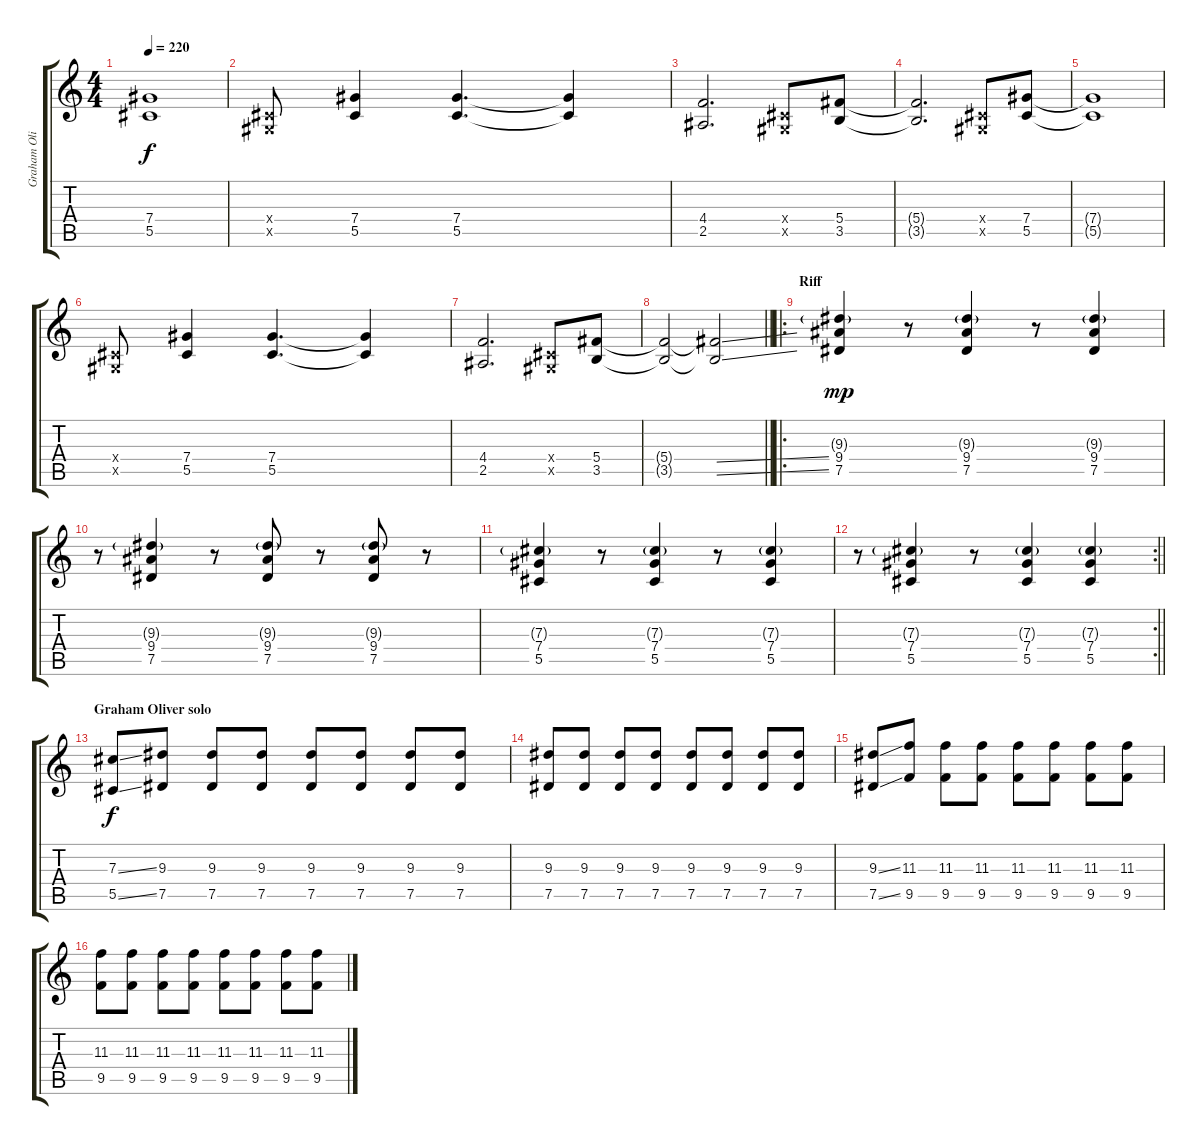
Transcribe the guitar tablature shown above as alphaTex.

\track ("Graham Oliver" "Graham Oli") {instrument distortionguitar}
\staff {score tabs}
\tuning (Eb4 Bb3 Gb3 Db3 Ab2 Eb2) {hide}
\ts (4 4)
\tempo 220
\clef g2
\ks c
(7.4{t} 5.5{t}).1{dy f} |
(0.4{x} 0.5{x}).8 (7.4 5.5).4 (7.4 5.5).4{d} (7.4{t} 5.5{t}).4 |
(4.4 2.5).2{d} (0.4{x} 0.5{x}).8 (5.4 3.5).8 |
(5.4{t} 3.5{t}).2{d} (0.4{x} 0.5{x}).8 (7.4 5.5).8 |
(7.4{t} 5.5{t}).1 |
(0.4{x} 0.5{x}).8 (7.4 5.5).4 (7.4 5.5).4{d} (7.4{t} 5.5{t}).4 |
(4.4 2.5).2{d} (0.4{x} 0.5{x}).8 (5.4 3.5).8 |
\barLineRight lightlight
(5.4{t} 3.5{t}).2 (5.4{ss t} 3.5{ss t}).2 |
\ro
\section ("" "Riff")
(9.3{g} 9.4 7.5).4{dy mp} r.8 (9.3{g} 9.4 7.5).4 r.8 (9.3{g} 9.4 7.5).4 |
r.8 (9.3{g} 9.4 7.5).4 r.8 (9.3{g} 9.4 7.5).8 r.8 (9.3{g} 9.4 7.5).8 r.8 |
(7.3{g} 7.4 5.5).4 r.8 (7.3{g} 7.4 5.5).4 r.8 (7.3{g} 7.4 5.5).4 |
\rc 2
\barLineRight lightlight
r.8 (7.3{g} 7.4 5.5).4 r.8 (7.3{g} 7.4 5.5).4 (7.3{g} 7.4 5.5).4 |
\section ("" "Graham Oliver solo")
(7.3{ss} 5.5{ss}).8{dy f volume 16 balance 8} (9.3 7.5).8 (9.3 7.5).8 (9.3 7.5).8 (9.3 7.5).8 (9.3 7.5).8 (9.3 7.5).8 (9.3 7.5).8 |
(9.3 7.5).8 (9.3 7.5).8 (9.3 7.5).8 (9.3 7.5).8 (9.3 7.5).8 (9.3 7.5).8 (9.3 7.5).8 (9.3 7.5).8 |
(9.3{ss} 7.5{ss}).8 (11.3 9.5).8 (11.3 9.5).8 (11.3 9.5).8 (11.3 9.5).8 (11.3 9.5).8 (11.3 9.5).8 (11.3 9.5).8 |
(11.3 9.5).8 (11.3 9.5).8 (11.3 9.5).8 (11.3 9.5).8 (11.3 9.5).8 (11.3 9.5).8 (11.3 9.5).8 (11.3 9.5).8
